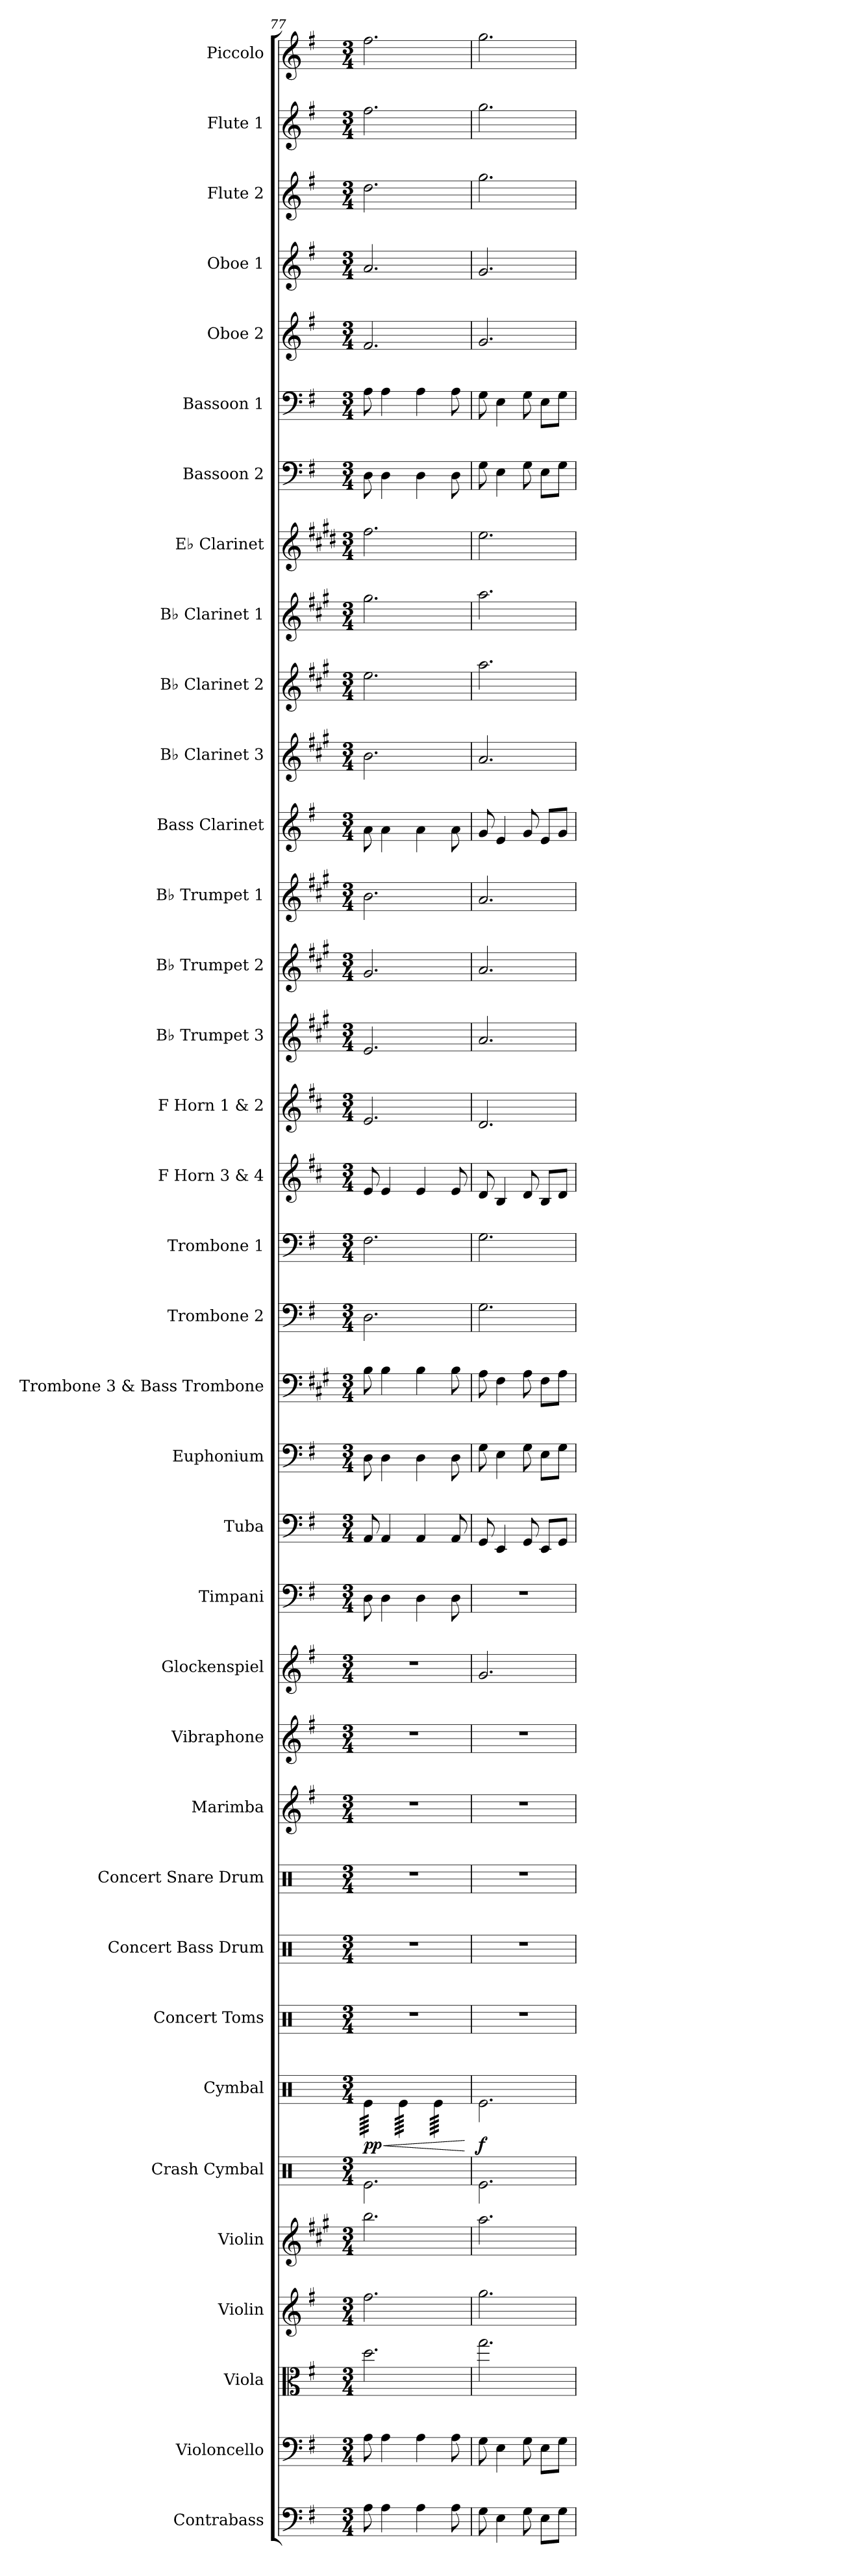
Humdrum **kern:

**kern	**kern	**kern	**kern	**kern	**kern	**kern	**dynam	**kern	**kern	**kern	**kern	**kern	**kern	**kern	**kern	**kern	**kern	**kern	**kern	**kern	**kern	**kern	**kern	**kern	**kern	**kern	**kern	**kern	**kern	**kern	**kern	**kern	**kern	**kern	**kern	**kern
*part36	*part35	*part34	*part33	*part32	*part31	*part30	*part30	*part29	*part28	*part27	*part26	*part25	*part24	*part23	*part22	*part21	*part20	*part19	*part18	*part17	*part16	*part15	*part14	*part13	*part12	*part11	*part10	*part9	*part8	*part7	*part6	*part5	*part4	*part3	*part2	*part1
*staff36	*staff35	*staff34	*staff33	*staff32	*staff31	*staff30	*staff30	*staff29	*staff28	*staff27	*staff26	*staff25	*staff24	*staff23	*staff22	*staff21	*staff20	*staff19	*staff18	*staff17	*staff16	*staff15	*staff14	*staff13	*staff12	*staff11	*staff10	*staff9	*staff8	*staff7	*staff6	*staff5	*staff4	*staff3	*staff2	*staff1
*I"Contrabass	*I"Violoncello	*I"Viola	*I"Violin	*I"Violin	*I"Crash Cymbal	*I"Cymbal	*	*I"Concert Toms	*I"Concert Bass Drum	*I"Concert Snare Drum	*I"Marimba	*I"Vibraphone	*I"Glockenspiel	*I"Timpani	*I"Tuba	*I"Euphonium	*I"Trombone 3 &amp; Bass Trombone	*I"Trombone 2	*I"Trombone 1	*I"F Horn 3 &amp; 4	*I"F Horn 1 &amp; 2	*I"B♭ Trumpet 3	*I"B♭ Trumpet 2	*I"B♭ Trumpet 1	*I"Bass Clarinet	*I"B♭ Clarinet 3	*I"B♭ Clarinet 2	*I"B♭ Clarinet 1	*I"E♭ Clarinet	*I"Bassoon 2	*I"Bassoon 1	*I"Oboe 2	*I"Oboe 1	*I"Flute 2	*I"Flute 1	*I"Piccolo
*I'Cb.	*I'Vc.	*I'Vla.	*I'Vln.	*I'Vln.	*I'Cr. Cym.	*I'Cym.	*	*I'C. Toms	*I'Con. BD	*I'Con. Sn.	*I'Mrm.	*I'Vib.	*I'Glock.	*I'Timp.	*I'Tba.	*I'Euph.	*I'Tbn. 3 B. Tbn.	*I'Tbn. 2	*I'Tbn. 1	*I'F Hn. 3 4	*I'F Hn. 1 2	*I'B♭ Tpt. 3	*I'B♭ Tpt. 2	*I'B♭ Tpt. 1	*I'B. Cl.	*I'B♭ Cl. 3	*I'B♭ Cl. 2	*I'B♭ Cl. 1	*I'E♭ Cl.	*I'Bsn. 2	*I'Bsn. 1	*I'Ob. 2	*I'Ob. 1	*I'Fl. 2	*I'Fl. 1	*I'Picc.
*clefF4	*clefF4	*clefC3	*clefG2	*clefG2	*clefX	*clefX	*	*clefX	*clefX	*clefX	*clefG2	*clefG2	*clefG2	*clefF4	*clefF4	*clefF4	*clefF4	*clefF4	*clefF4	*clefG2	*clefG2	*clefG2	*clefG2	*clefG2	*clefG2	*clefG2	*clefG2	*clefG2	*clefG2	*clefF4	*clefF4	*clefG2	*clefG2	*clefG2	*clefG2	*clefG2
*ITrd7c12	*	*	*	*ITrd1c2	*	*	*	*	*	*	*	*	*ITrd-14c-24	*	*	*	*ITrd1c2	*	*	*ITrd4c7	*ITrd4c7	*ITrd1c2	*ITrd1c2	*ITrd1c2	*ITrd8c14	*ITrd1c2	*ITrd1c2	*ITrd1c2	*ITrd-2c-3	*	*	*	*	*	*	*ITrd-7c-12
*k[f#]	*k[f#]	*k[f#]	*k[f#]	*k[f#]	*k[]	*k[]	*	*k[]	*k[]	*k[]	*k[f#]	*k[f#]	*k[f#]	*k[f#]	*k[f#]	*k[f#]	*k[f#]	*k[f#]	*k[f#]	*k[f#]	*k[f#]	*k[f#]	*k[f#]	*k[f#]	*k[f#]	*k[f#]	*k[f#]	*k[f#]	*k[f#]	*k[f#]	*k[f#]	*k[f#]	*k[f#]	*k[f#]	*k[f#]	*k[f#]
*M3/4	*M3/4	*M3/4	*M3/4	*M3/4	*M3/4	*M3/4	*	*M3/4	*M3/4	*M3/4	*M3/4	*M3/4	*M3/4	*M3/4	*M3/4	*M3/4	*M3/4	*M3/4	*M3/4	*M3/4	*M3/4	*M3/4	*M3/4	*M3/4	*M3/4	*M3/4	*M3/4	*M3/4	*M3/4	*M3/4	*M3/4	*M3/4	*M3/4	*M3/4	*M3/4	*M3/4
=77	=77	=77	=77	=77	=77	=77	=77	=77	=77	=77	=77	=77	=77	=77	=77	=77	=77	=77	=77	=77	=77	=77	=77	=77	=77	=77	=77	=77	=77	=77	=77	=77	=77	=77	=77	=77
!	!	!	!	!	!	!	!LO:HP:b	!	!	!	!	!	!	!	!	!	!	!	!	!	!	!	!	!	!	!	!	!	!	!	!	!	!	!	!	!
!	!	!	!	!	!	!	!LO:DY:n=1:b	!	!	!	!	!	!	!	!	!	!	!	!	!	!	!	!	!	!	!	!	!	!	!	!	!	!	!	!	!
*	*	*	*	*	*	*tremolo	*	*	*	*	*	*	*	*	*	*	*	*	*	*	*	*	*	*	*	*	*	*	*	*	*	*	*	*	*	*
8AA\	8A\	2.dd\	2.ff#\	2.aa\	2.Re\	64Re\LLLL	< pp	2.r	2.r	2.r	2.r	2.r	2.r	8D\	8AA/	8D\	8A\	2.D\	2.F#\	8A/	2.A/	2.d/	2.f#/	2.a\	8A\	2.a\	2.dd\	2.ff#\	2.aa\	8D\	8A\	2.f#/	2.a/	2.dd\	2.ff#\	2.fff#\
.	.	.	.	.	.	64Re\	.	.	.	.	.	.	.	.	.	.	.	.	.	.	.	.	.	.	.	.	.	.	.	.	.	.	.	.	.	.
.	.	.	.	.	.	64Re\	.	.	.	.	.	.	.	.	.	.	.	.	.	.	.	.	.	.	.	.	.	.	.	.	.	.	.	.	.	.
.	.	.	.	.	.	64Re\	.	.	.	.	.	.	.	.	.	.	.	.	.	.	.	.	.	.	.	.	.	.	.	.	.	.	.	.	.	.
.	.	.	.	.	.	64Re\	.	.	.	.	.	.	.	.	.	.	.	.	.	.	.	.	.	.	.	.	.	.	.	.	.	.	.	.	.	.
.	.	.	.	.	.	64Re\	.	.	.	.	.	.	.	.	.	.	.	.	.	.	.	.	.	.	.	.	.	.	.	.	.	.	.	.	.	.
.	.	.	.	.	.	64Re\	.	.	.	.	.	.	.	.	.	.	.	.	.	.	.	.	.	.	.	.	.	.	.	.	.	.	.	.	.	.
.	.	.	.	.	.	64Re\	.	.	.	.	.	.	.	.	.	.	.	.	.	.	.	.	.	.	.	.	.	.	.	.	.	.	.	.	.	.
4AA\	4A\	.	.	.	.	64Re\	.	.	.	.	.	.	.	4D\	4AA/	4D\	4A\	.	.	4A/	.	.	.	.	4A\	.	.	.	.	4D\	4A\	.	.	.	.	.
.	.	.	.	.	.	64Re\	.	.	.	.	.	.	.	.	.	.	.	.	.	.	.	.	.	.	.	.	.	.	.	.	.	.	.	.	.	.
.	.	.	.	.	.	64Re\	.	.	.	.	.	.	.	.	.	.	.	.	.	.	.	.	.	.	.	.	.	.	.	.	.	.	.	.	.	.
.	.	.	.	.	.	64Re\	.	.	.	.	.	.	.	.	.	.	.	.	.	.	.	.	.	.	.	.	.	.	.	.	.	.	.	.	.	.
.	.	.	.	.	.	64Re\	.	.	.	.	.	.	.	.	.	.	.	.	.	.	.	.	.	.	.	.	.	.	.	.	.	.	.	.	.	.
.	.	.	.	.	.	64Re\	.	.	.	.	.	.	.	.	.	.	.	.	.	.	.	.	.	.	.	.	.	.	.	.	.	.	.	.	.	.
.	.	.	.	.	.	64Re\	.	.	.	.	.	.	.	.	.	.	.	.	.	.	.	.	.	.	.	.	.	.	.	.	.	.	.	.	.	.
.	.	.	.	.	.	64Re\JJJJ	.	.	.	.	.	.	.	.	.	.	.	.	.	.	.	.	.	.	.	.	.	.	.	.	.	.	.	.	.	.
.	.	.	.	.	.	64Re\LLLL	.	.	.	.	.	.	.	.	.	.	.	.	.	.	.	.	.	.	.	.	.	.	.	.	.	.	.	.	.	.
.	.	.	.	.	.	64Re\	.	.	.	.	.	.	.	.	.	.	.	.	.	.	.	.	.	.	.	.	.	.	.	.	.	.	.	.	.	.
.	.	.	.	.	.	64Re\	.	.	.	.	.	.	.	.	.	.	.	.	.	.	.	.	.	.	.	.	.	.	.	.	.	.	.	.	.	.
.	.	.	.	.	.	64Re\	.	.	.	.	.	.	.	.	.	.	.	.	.	.	.	.	.	.	.	.	.	.	.	.	.	.	.	.	.	.
.	.	.	.	.	.	64Re\	.	.	.	.	.	.	.	.	.	.	.	.	.	.	.	.	.	.	.	.	.	.	.	.	.	.	.	.	.	.
.	.	.	.	.	.	64Re\	.	.	.	.	.	.	.	.	.	.	.	.	.	.	.	.	.	.	.	.	.	.	.	.	.	.	.	.	.	.
.	.	.	.	.	.	64Re\	.	.	.	.	.	.	.	.	.	.	.	.	.	.	.	.	.	.	.	.	.	.	.	.	.	.	.	.	.	.
.	.	.	.	.	.	64Re\	.	.	.	.	.	.	.	.	.	.	.	.	.	.	.	.	.	.	.	.	.	.	.	.	.	.	.	.	.	.
4AA\	4A\	.	.	.	.	64Re\	.	.	.	.	.	.	.	4D\	4AA/	4D\	4A\	.	.	4A/	.	.	.	.	4A\	.	.	.	.	4D\	4A\	.	.	.	.	.
.	.	.	.	.	.	64Re\	.	.	.	.	.	.	.	.	.	.	.	.	.	.	.	.	.	.	.	.	.	.	.	.	.	.	.	.	.	.
.	.	.	.	.	.	64Re\	.	.	.	.	.	.	.	.	.	.	.	.	.	.	.	.	.	.	.	.	.	.	.	.	.	.	.	.	.	.
.	.	.	.	.	.	64Re\	.	.	.	.	.	.	.	.	.	.	.	.	.	.	.	.	.	.	.	.	.	.	.	.	.	.	.	.	.	.
.	.	.	.	.	.	64Re\	.	.	.	.	.	.	.	.	.	.	.	.	.	.	.	.	.	.	.	.	.	.	.	.	.	.	.	.	.	.
.	.	.	.	.	.	64Re\	.	.	.	.	.	.	.	.	.	.	.	.	.	.	.	.	.	.	.	.	.	.	.	.	.	.	.	.	.	.
.	.	.	.	.	.	64Re\	.	.	.	.	.	.	.	.	.	.	.	.	.	.	.	.	.	.	.	.	.	.	.	.	.	.	.	.	.	.
.	.	.	.	.	.	64Re\JJJJ	.	.	.	.	.	.	.	.	.	.	.	.	.	.	.	.	.	.	.	.	.	.	.	.	.	.	.	.	.	.
.	.	.	.	.	.	64Re\LLLL	.	.	.	.	.	.	.	.	.	.	.	.	.	.	.	.	.	.	.	.	.	.	.	.	.	.	.	.	.	.
.	.	.	.	.	.	64Re\	.	.	.	.	.	.	.	.	.	.	.	.	.	.	.	.	.	.	.	.	.	.	.	.	.	.	.	.	.	.
.	.	.	.	.	.	64Re\	.	.	.	.	.	.	.	.	.	.	.	.	.	.	.	.	.	.	.	.	.	.	.	.	.	.	.	.	.	.
.	.	.	.	.	.	64Re\	.	.	.	.	.	.	.	.	.	.	.	.	.	.	.	.	.	.	.	.	.	.	.	.	.	.	.	.	.	.
.	.	.	.	.	.	64Re\	.	.	.	.	.	.	.	.	.	.	.	.	.	.	.	.	.	.	.	.	.	.	.	.	.	.	.	.	.	.
.	.	.	.	.	.	64Re\	.	.	.	.	.	.	.	.	.	.	.	.	.	.	.	.	.	.	.	.	.	.	.	.	.	.	.	.	.	.
.	.	.	.	.	.	64Re\	.	.	.	.	.	.	.	.	.	.	.	.	.	.	.	.	.	.	.	.	.	.	.	.	.	.	.	.	.	.
.	.	.	.	.	.	64Re\	.	.	.	.	.	.	.	.	.	.	.	.	.	.	.	.	.	.	.	.	.	.	.	.	.	.	.	.	.	.
8AA\	8A\	.	.	.	.	64Re\	.	.	.	.	.	.	.	8D\	8AA/	8D\	8A\	.	.	8A/	.	.	.	.	8A\	.	.	.	.	8D\	8A\	.	.	.	.	.
.	.	.	.	.	.	64Re\	.	.	.	.	.	.	.	.	.	.	.	.	.	.	.	.	.	.	.	.	.	.	.	.	.	.	.	.	.	.
.	.	.	.	.	.	64Re\	.	.	.	.	.	.	.	.	.	.	.	.	.	.	.	.	.	.	.	.	.	.	.	.	.	.	.	.	.	.
.	.	.	.	.	.	64Re\	.	.	.	.	.	.	.	.	.	.	.	.	.	.	.	.	.	.	.	.	.	.	.	.	.	.	.	.	.	.
.	.	.	.	.	.	64Re\	.	.	.	.	.	.	.	.	.	.	.	.	.	.	.	.	.	.	.	.	.	.	.	.	.	.	.	.	.	.
.	.	.	.	.	.	64Re\	.	.	.	.	.	.	.	.	.	.	.	.	.	.	.	.	.	.	.	.	.	.	.	.	.	.	.	.	.	.
.	.	.	.	.	.	64Re\	.	.	.	.	.	.	.	.	.	.	.	.	.	.	.	.	.	.	.	.	.	.	.	.	.	.	.	.	.	.
.	.	.	.	.	.	64Re\JJJJ	.	.	.	.	.	.	.	.	.	.	.	.	.	.	.	.	.	.	.	.	.	.	.	.	.	.	.	.	.	.
*	*	*	*	*	*	*Xtremolo	*	*	*	*	*	*	*	*	*	*	*	*	*	*	*	*	*	*	*	*	*	*	*	*	*	*	*	*	*	*
.	.	.	.	.	.	.	[	.	.	.	.	.	.	.	.	.	.	.	.	.	.	.	.	.	.	.	.	.	.	.	.	.	.	.	.	.
=78	=78	=78	=78	=78	=78	=78	=78	=78	=78	=78	=78	=78	=78	=78	=78	=78	=78	=78	=78	=78	=78	=78	=78	=78	=78	=78	=78	=78	=78	=78	=78	=78	=78	=78	=78	=78
!	!	!	!	!	!	!	!LO:DY:b	!	!	!	!	!	!	!	!	!	!	!	!	!	!	!	!	!	!	!	!	!	!	!	!	!	!	!	!	!
8GG\	8G\	2.gg\	2.gg\	2.gg\	2.Re\	2.Re\	f	2.r	2.r	2.r	2.r	2.r	2.ggg/	2.r	8GG/	8G\	8G\	2.G\	2.G\	8G/	2.G/	2.g/	2.g/	2.g/	8G/	2.g/	2.gg\	2.gg\	2.gg\	8G\	8G\	2.g/	2.g/	2.gg\	2.gg\	2.ggg\
4EE\	4E\	.	.	.	.	.	.	.	.	.	.	.	.	.	4EE/	4E\	4E\	.	.	4E/	.	.	.	.	4E/	.	.	.	.	4E\	4E\	.	.	.	.	.
8GG\	8G\	.	.	.	.	.	.	.	.	.	.	.	.	.	8GG/	8G\	8G\	.	.	8G/	.	.	.	.	8G/	.	.	.	.	8G\	8G\	.	.	.	.	.
8EE\L	8E\L	.	.	.	.	.	.	.	.	.	.	.	.	.	8EE/L	8E\L	8E\L	.	.	8E/L	.	.	.	.	8E/L	.	.	.	.	8E\L	8E\L	.	.	.	.	.
8GG\J	8G\J	.	.	.	.	.	.	.	.	.	.	.	.	.	8GG/J	8G\J	8G\J	.	.	8G/J	.	.	.	.	8G/J	.	.	.	.	8G\J	8G\J	.	.	.	.	.
=	=	=	=	=	=	=	=	=	=	=	=	=	=	=	=	=	=	=	=	=	=	=	=	=	=	=	=	=	=	=	=	=	=	=	=	=
*-	*-	*-	*-	*-	*-	*-	*-	*-	*-	*-	*-	*-	*-	*-	*-	*-	*-	*-	*-	*-	*-	*-	*-	*-	*-	*-	*-	*-	*-	*-	*-	*-	*-	*-	*-	*-
